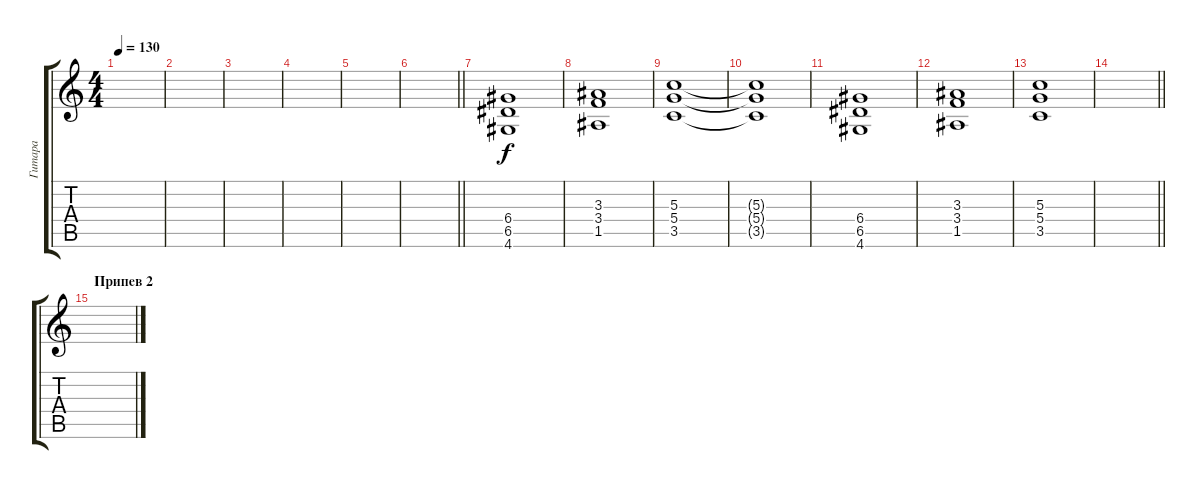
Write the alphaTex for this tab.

\track ("Гитара" "Гитара") {instrument overdrivenguitar}
\staff {score tabs}
\tuning (E4 B3 G3 D3 A2 E2) {hide}
\ts (4 4)
\tempo 130
\clef g2
\ks c
|
|
|
|
|
\barLineRight lightlight
|
(6.4 6.5 4.6).1 |
(3.3 3.4 1.5).1 |
(5.3 5.4 3.5).1 |
(5.3{t} 5.4{t} 3.5{t}).1 |
(6.4 6.5 4.6).1 |
(3.3 3.4 1.5).1 |
(5.3 5.4 3.5).1 |
\barLineRight lightlight
|
\section ("" "Припев 2")
